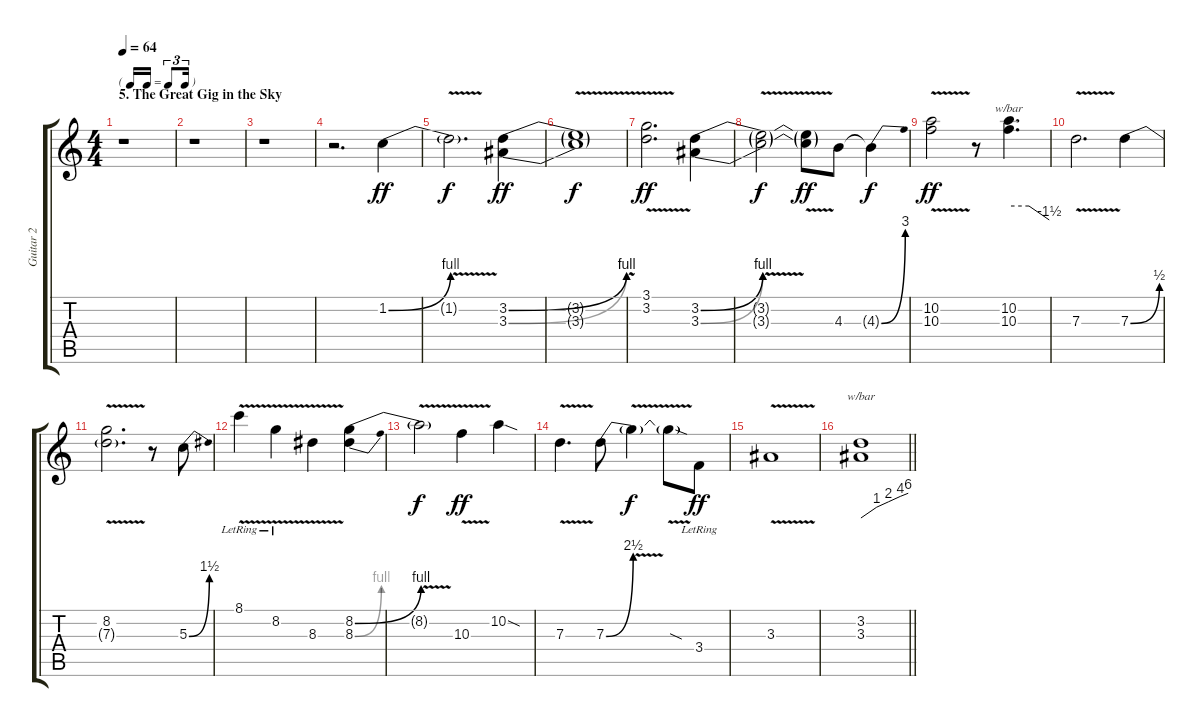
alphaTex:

\track ("Guitar 2" "Guitar 2") {instrument electricguitarjazz}
\staff {score tabs}
\tuning (E4 B3 G3 D3 A2 E2) {hide}
\ts (4 4)
\tf triplet16th
\section ("" "5. The Great Gig in the Sky")
\tempo 64
\clef g2
\ks c
r.1{dy fff instrument electricguitarjazz} |
r.1 |
r.1 |
r.2{d} 1.2{be (bend 0 0 60 4)}.4{dy ff} |
1.2{v t}.2{d dy f} (3.2{be (bend 0 0 60 4)} 3.3{be (bend 0 0 60 4)}).4{dy ff} |
(3.2{v t} 3.3{v t}).1{dy f} |
(3.1{v} 3.2{v}).2{d dy ff} (3.2{be (bend 0 0 60 4)} 3.3{be (bend 0 0 60 4)}).4 |
(3.2{v t} 3.3{v t}).2{dy f} (3.2{t} 3.3{t}).8{dy ff} 4.3.8 4.3{be (bend 0 0 60 12) t}.4{dy f} |
(10.2{v} 10.3{v}).2{dy ff} r.8 (10.2 10.3).4{d tbe (custom default 0 0 30 0 60 -6)} |
7.3{v}.2{d} 7.3{be (bend 0 0 60 2)}.4 |
(8.2{v} 7.3{v t}).2{d} r.8 5.3{be (bend 0 0 60 6)}.8 |
8.1{v lr}.4 8.2{v lr}.4 8.3{v}.4 (8.2{be (bend 0 0 60 4)} 8.3{be (bend 0 0 60 4)}).4 |
8.2{v t}.2{dy f} 10.3{v}.4{dy ff} 10.2{sod}.4 |
7.3{v}.4{d} 7.3{be (bend 0 0 60 10)}.8 7.3{v t}.4{dy f} 7.3{sod t}.8 3.4{lr}.8{dy ff} |
3.3{v}.1 |
\barLineRight lightlight
(3.2 3.3).1{tbe (custom default 0 0 20 4 35 8 50 16 60 24)}
